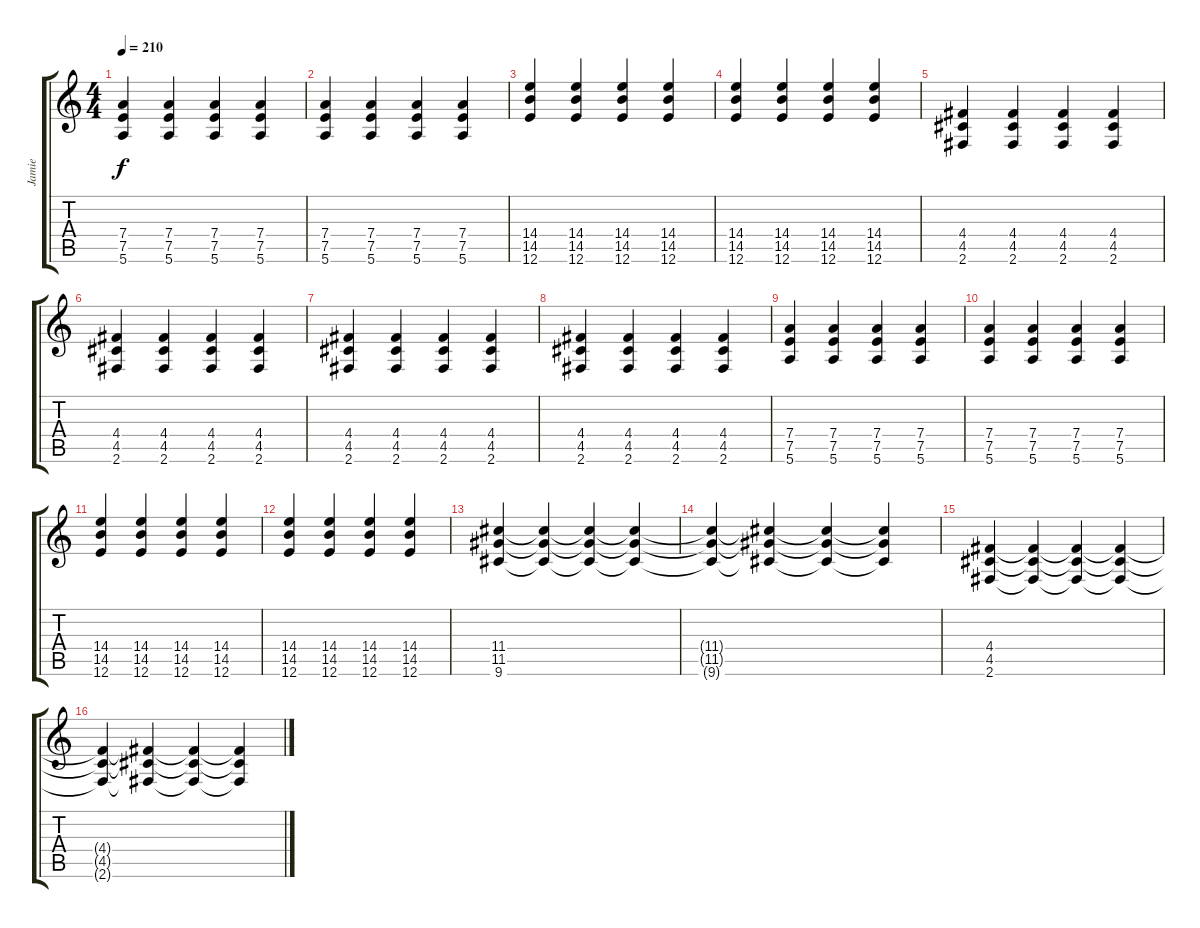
\track ("Jamie" "Jamie") {instrument overdrivenguitar}
\staff {score tabs}
\tuning (E4 B3 G3 D3 A2 E2) {hide}
\ts (4 4)
\tempo 210
\clef g2
\ks c
(7.4 7.5 5.6).4{dy f} (7.4 7.5 5.6).4 (7.4 7.5 5.6).4 (7.4 7.5 5.6).4 |
(7.4 7.5 5.6).4 (7.4 7.5 5.6).4 (7.4 7.5 5.6).4 (7.4 7.5 5.6).4 |
(14.4 14.5 12.6).4 (14.4 14.5 12.6).4 (14.4 14.5 12.6).4 (14.4 14.5 12.6).4 |
(14.4 14.5 12.6).4 (14.4 14.5 12.6).4 (14.4 14.5 12.6).4 (14.4 14.5 12.6).4 |
(4.4 4.5 2.6).4 (4.4 4.5 2.6).4 (4.4 4.5 2.6).4 (4.4 4.5 2.6).4 |
(4.4 4.5 2.6).4 (4.4 4.5 2.6).4 (4.4 4.5 2.6).4 (4.4 4.5 2.6).4 |
(4.4 4.5 2.6).4 (4.4 4.5 2.6).4 (4.4 4.5 2.6).4 (4.4 4.5 2.6).4 |
(4.4 4.5 2.6).4 (4.4 4.5 2.6).4 (4.4 4.5 2.6).4 (4.4 4.5 2.6).4 |
(7.4 7.5 5.6).4 (7.4 7.5 5.6).4 (7.4 7.5 5.6).4 (7.4 7.5 5.6).4 |
(7.4 7.5 5.6).4 (7.4 7.5 5.6).4 (7.4 7.5 5.6).4 (7.4 7.5 5.6).4 |
(14.4 14.5 12.6).4 (14.4 14.5 12.6).4 (14.4 14.5 12.6).4 (14.4 14.5 12.6).4 |
(14.4 14.5 12.6).4 (14.4 14.5 12.6).4 (14.4 14.5 12.6).4 (14.4 14.5 12.6).4 |
(11.4 11.5 9.6).4 (11.4{t} 11.5{t} 9.6{t}).4 (11.4{t} 11.5{t} 9.6{t}).4 (11.4{t} 11.5{t} 9.6{t}).4 |
(11.4{t} 11.5{t} 9.6{t}).4 (11.4{t} 11.5{t} 9.6{t}).4 (11.4{t} 11.5{t} 9.6{t}).4 (11.4{t} 11.5{t} 9.6{t}).4 |
(4.4 4.5 2.6).4 (4.4{t} 4.5{t} 2.6{t}).4 (4.4{t} 4.5{t} 2.6{t}).4 (4.4{t} 4.5{t} 2.6{t}).4 |
(4.4{t} 4.5{t} 2.6{t}).4 (4.4{t} 4.5{t} 2.6{t}).4 (4.4{t} 4.5{t} 2.6{t}).4 (4.4{t} 4.5{t} 2.6{t}).4
